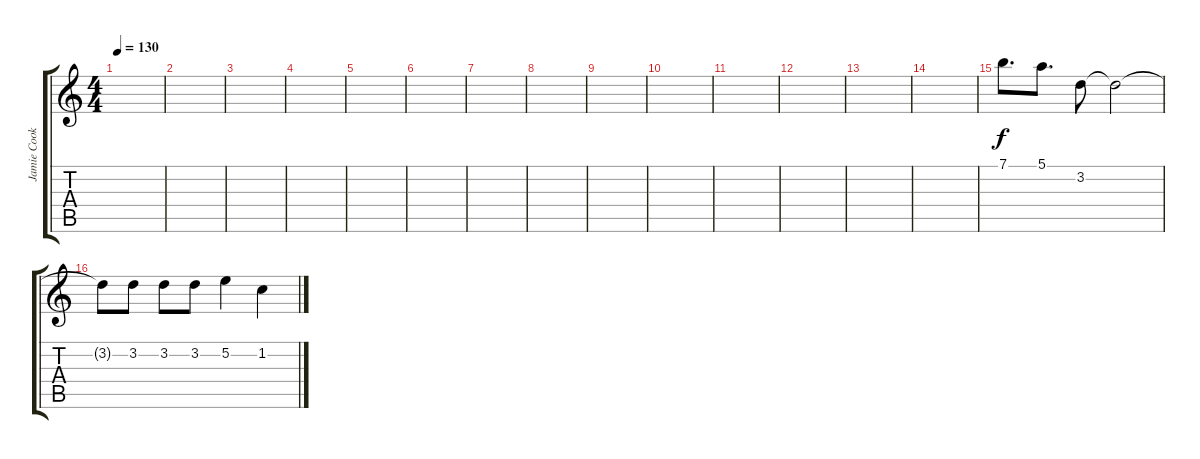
\track ("Jamie Cook (Guitar 2)" "Jamie Cook") {instrument distortionguitar}
\staff {score tabs}
\tuning (E4 B3 G3 D3 A2 E2) {hide}
\ts (4 4)
\tempo 130
\clef g2
\ks c
|
|
|
|
|
|
|
|
|
|
|
|
|
|
7.1.8{d} 5.1.8{d} 3.2.8 3.2{t}.2 |
3.2{t}.8 3.2.8 3.2.8 3.2.8 5.2.4 1.2.4
